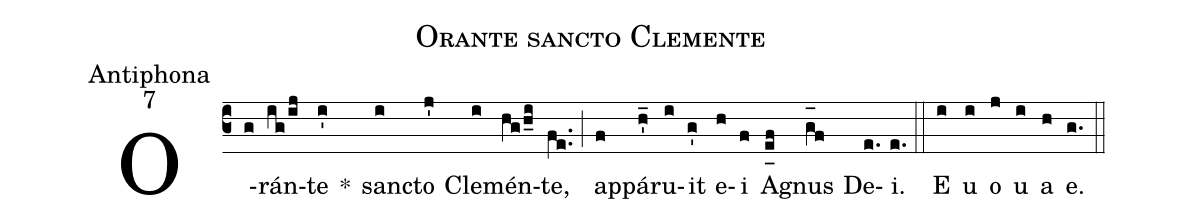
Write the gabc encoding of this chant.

name:Orante sancto Clemente;
office-part:Antiphona;
mode:7;
%%
(c3) O(g)rán(ig/ij)te(i') *() san(i)cto(j') Cle(i)mén(hg/h_i)te,(fe..) (;) ap(f)pá(h'_)ru(i)it(g') e(h)i(f) A(e_[uh:l]f)gnus(g_[oh:h]f) De(e.)i.(e.) (::) <eu>E(i) u(i) o(j) u(i) a(h) e.</eu>(g.) (::)
